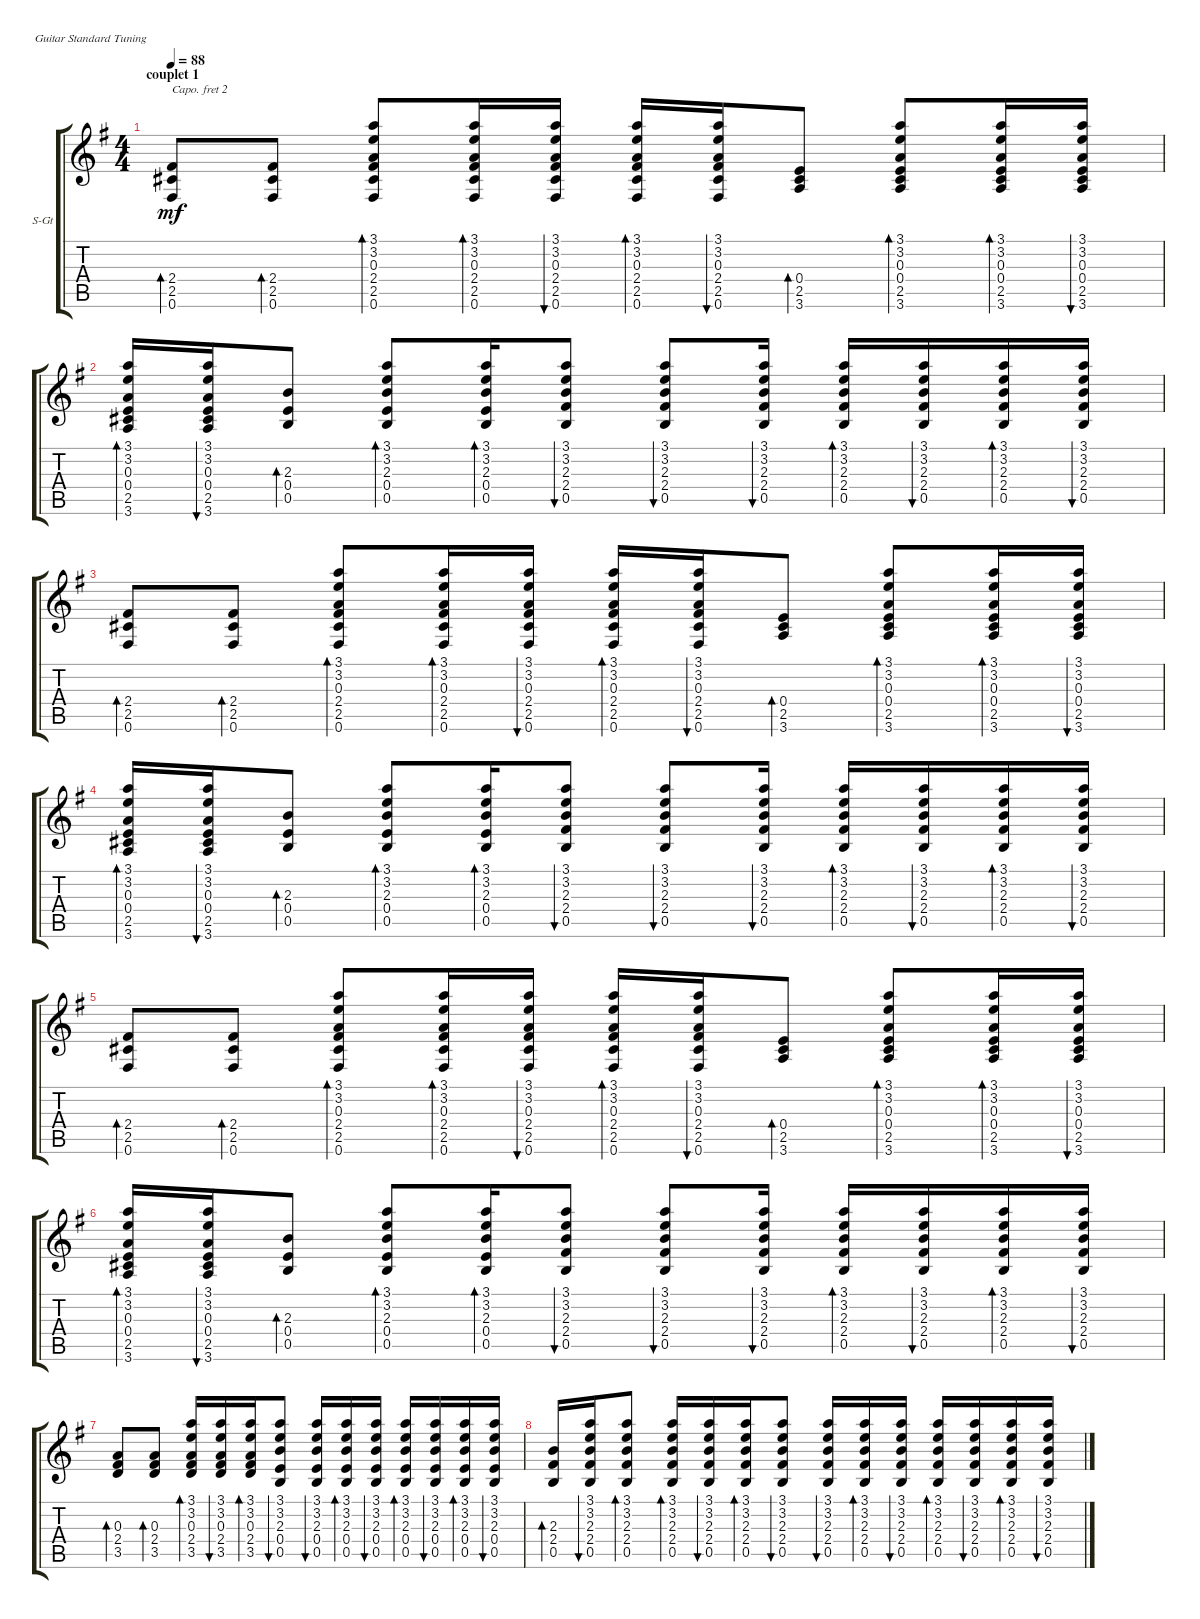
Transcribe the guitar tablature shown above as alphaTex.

\defaultSystemsLayout 4
\bracketExtendMode groupsimilarinstruments
\firstSystemTrackNameOrientation horizontal
\otherSystemsTrackNameOrientation horizontal
\track ("Guitar Base" "S-Gt") {instrument acousticguitarsteel}
\staff {score tabs}
\capo 2
\tuning (E4 B3 G3 D3 A2 E2)
\ts (4 4)
\section ("" "couplet 1")
\tempo 88
\clef g2
\ks eminor
(0.6 2.5 2.4).8{bd 30 dy mf} (0.6 2.5 2.4).8{bd 30} (0.6 2.5 2.4 0.3 3.2 3.1).8{bd 30} (0.6 2.5 2.4 0.3 3.2 3.1).16{bd 30} (0.6 2.5 2.4 0.3 3.2 3.1).16{bu 30} (0.6 2.5 2.4 0.3 3.2 3.1).16{bd 30} (0.6 2.5 2.4 0.3 3.2 3.1).16{bu 30} (3.6 2.5 0.4).8{bd 30} (3.6 2.5 0.4 0.3 3.2 3.1).8{bd 30} (3.6 2.5 0.4 0.3 3.2 3.1).16{bd 30} (3.6 2.5 0.4 0.3 3.2 3.1).16{bu 30} |
(3.6 2.5 0.4 0.3 3.2 3.1).16{bd 30} (3.6 2.5 0.4 0.3 3.2 3.1).16{bu 30} (0.5 0.4 2.3).8{bd 30} (0.4 2.3 3.2 3.1 0.5).8{bd 30} (0.4 2.3 3.2 3.1 0.5).16{bd 30} (2.4 2.3 3.2 3.1 0.5).8{bu 30} (2.4 2.3 3.2 3.1 0.5).8{bu 30} (2.4 2.3 3.2 3.1 0.5).16{bu 30} (2.4 2.3 3.2 3.1 0.5).16{bd 30} (2.4 2.3 3.2 3.1 0.5).16{bu 30} (2.4 2.3 3.2 3.1 0.5).16{bd 30} (2.4 2.3 3.2 3.1 0.5).16{bu 30} |
(0.6 2.5 2.4).8{bd 30} (0.6 2.5 2.4).8{bd 30} (0.6 2.5 2.4 0.3 3.2 3.1).8{bd 30} (0.6 2.5 2.4 0.3 3.2 3.1).16{bd 30} (0.6 2.5 2.4 0.3 3.2 3.1).16{bu 30} (0.6 2.5 2.4 0.3 3.2 3.1).16{bd 30} (0.6 2.5 2.4 0.3 3.2 3.1).16{bu 30} (3.6 2.5 0.4).8{bd 30} (3.6 2.5 0.4 0.3 3.2 3.1).8{bd 30} (3.6 2.5 0.4 0.3 3.2 3.1).16{bd 30} (3.6 2.5 0.4 0.3 3.2 3.1).16{bu 30} |
(3.6 2.5 0.4 0.3 3.2 3.1).16{bd 30} (3.6 2.5 0.4 0.3 3.2 3.1).16{bu 30} (0.5 0.4 2.3).8{bd 30} (0.4 2.3 3.2 3.1 0.5).8{bd 30} (0.4 2.3 3.2 3.1 0.5).16{bd 30} (2.4 2.3 3.2 3.1 0.5).8{bu 30} (2.4 2.3 3.2 3.1 0.5).8{bu 30} (2.4 2.3 3.2 3.1 0.5).16{bu 30} (2.4 2.3 3.2 3.1 0.5).16{bd 30} (2.4 2.3 3.2 3.1 0.5).16{bu 30} (2.4 2.3 3.2 3.1 0.5).16{bd 30} (2.4 2.3 3.2 3.1 0.5).16{bu 30} |
(0.6 2.5 2.4).8{bd 30} (0.6 2.5 2.4).8{bd 30} (0.6 2.5 2.4 0.3 3.2 3.1).8{bd 30} (0.6 2.5 2.4 0.3 3.2 3.1).16{bd 30} (0.6 2.5 2.4 0.3 3.2 3.1).16{bu 30} (0.6 2.5 2.4 0.3 3.2 3.1).16{bd 30} (0.6 2.5 2.4 0.3 3.2 3.1).16{bu 30} (3.6 2.5 0.4).8{bd 30} (3.6 2.5 0.4 0.3 3.2 3.1).8{bd 30} (3.6 2.5 0.4 0.3 3.2 3.1).16{bd 30} (3.6 2.5 0.4 0.3 3.2 3.1).16{bu 30} |
(3.6 2.5 0.4 0.3 3.2 3.1).16{bd 30} (3.6 2.5 0.4 0.3 3.2 3.1).16{bu 30} (0.5 0.4 2.3).8{bd 30} (0.4 2.3 3.2 3.1 0.5).8{bd 30} (0.4 2.3 3.2 3.1 0.5).16{bd 30} (2.4 2.3 3.2 3.1 0.5).8{bu 30} (2.4 2.3 3.2 3.1 0.5).8{bu 30} (2.4 2.3 3.2 3.1 0.5).16{bu 30} (2.4 2.3 3.2 3.1 0.5).16{bd 30} (2.4 2.3 3.2 3.1 0.5).16{bu 30} (2.4 2.3 3.2 3.1 0.5).16{bd 30} (2.4 2.3 3.2 3.1 0.5).16{bu 30} |
(3.5 2.4 0.3).8{bd 30} (3.5 2.4 0.3).8{bd 30} (3.5 2.4 0.3 3.2 3.1).16{bd 30} (3.5 2.4 0.3 3.2 3.1).16{bu 30} (3.5 2.4 0.3 3.2 3.1).16{bd 30} (0.5 0.4 2.3 3.2 3.1).8{bu 30} (0.5 0.4 2.3 3.2 3.1).16{bu 30} (0.5 0.4 2.3 3.2 3.1).16{bd 30} (0.5 0.4 2.3 3.2 3.1).16{bu 30} (0.5 0.4 2.3 3.2 3.1).16{bd 30} (0.5 0.4 2.3 3.2 3.1).16{bu 30} (0.5 0.4 2.3 3.2 3.1).16{bd 30} (0.5 0.4 2.3 3.2 3.1).16{bu 30} |
(0.5 2.4 2.3).16{bd 30} (2.4 2.3 3.2 0.5 3.1).16{bu 30} (2.4 2.3 0.5 3.1 3.2).8{bd 30} (2.4 2.3 3.2 3.1 0.5).16{bd 30} (2.4 2.3 3.2 3.1 0.5).16{bu 30} (2.4 2.3 3.2 3.1 0.5).16{bd 30} (2.4 2.3 3.2 3.1 0.5).8{bu 30} (2.4 2.3 3.2 3.1 0.5).16{bu 30} (2.4 2.3 3.2 3.1 0.5).16{bd 30} (2.4 2.3 3.2 3.1 0.5).16{bu 30} (2.4 2.3 3.2 3.1 0.5).16{bd 30} (2.4 2.3 3.2 3.1 0.5).16{bu 30} (2.4 2.3 3.2 3.1 0.5).16{bd 30} (2.4 2.3 3.2 3.1 0.5).16{bu 30}
